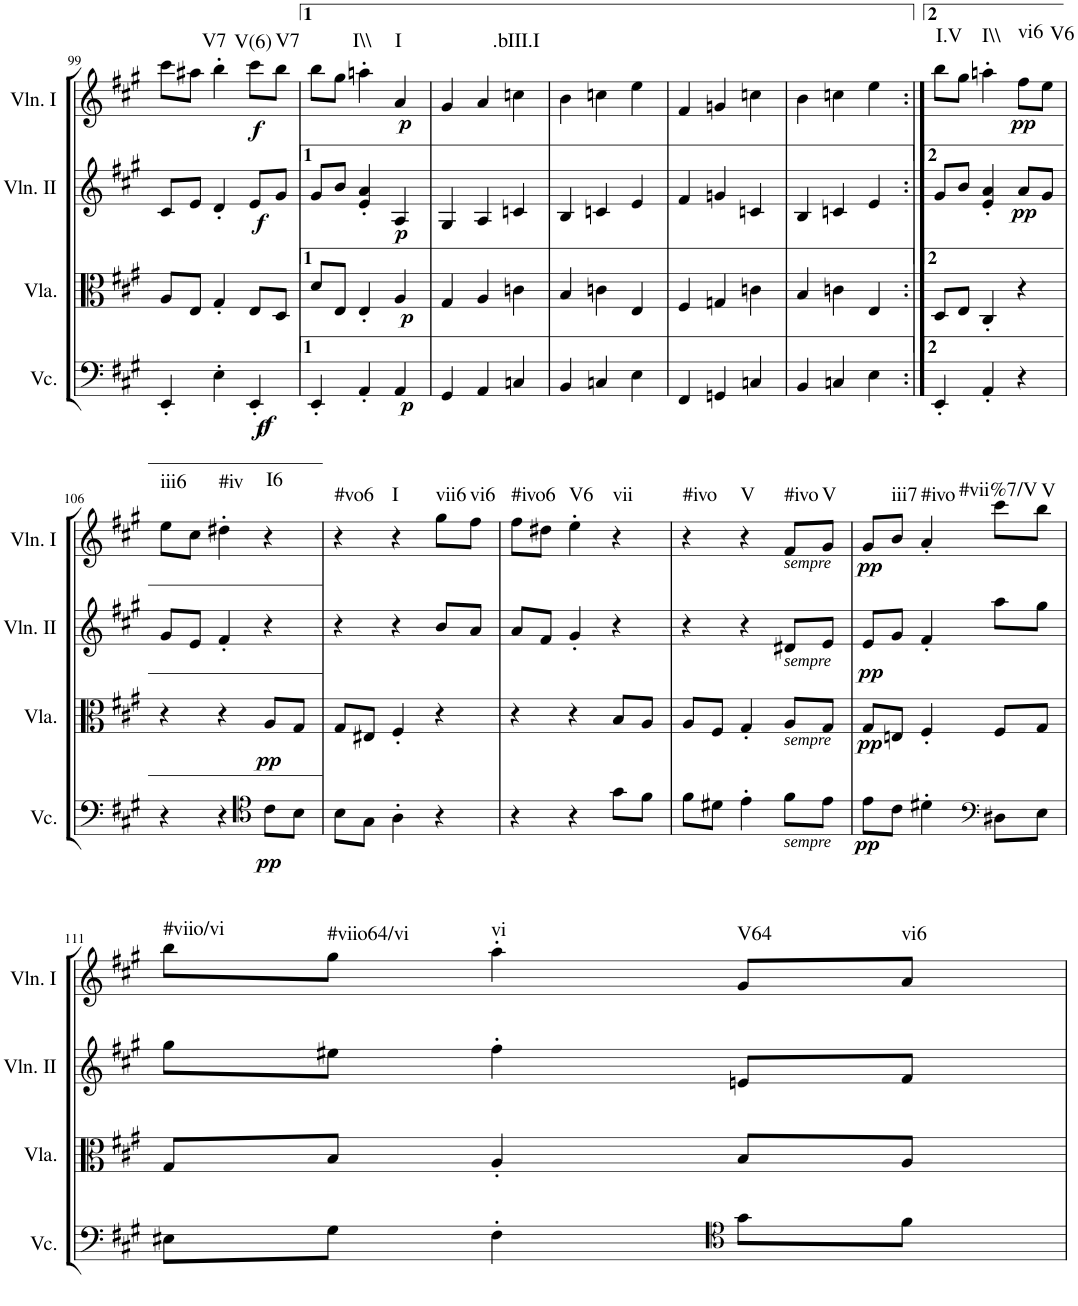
**kern	**dynam	**kern	**dynam	**kern	**dynam	**kern	**dynam	**harte
*part4	*part4	*part3	*part3	*part2	*part2	*part1	*part1	*part1
*staff4	*staff4	*staff3	*staff3	*staff2	*staff2	*staff1	*staff1	*
*I"Violoncello	*	*I"Viola	*	*I"Violin II	*	*I"Violin I	*	*
*I'Vc.	*	*I'Vla.	*	*I'Vln. II	*	*I'Vln. I	*	*
!!LO:PB:g=z
*clefF4	*	*clefC3	*	*clefG2	*	*clefG2	*	*
*k[f#c#g#]	*	*k[f#c#g#]	*	*k[f#c#g#]	*	*k[f#c#g#]	*	*
*M3/4	*	*M3/4	*	*M3/4	*	*M3/4	*	*
=99	=99	=99	=99	=99	=99	=99	=99	=99
4EE'/	.	8A/L	.	8c#/L	.	8ccc#\L	.	.
.	.	8E/J	.	8e/J	.	8aa#X\J	.	.
!	!	!	!	!	!	!	!	!LO:H:kt=V7
4E'\	.	4G#'/	.	4d'/	.	4bb'\	.	N
!	!LO:DY:b	!	!	!	!	!	!	!
!	!LO:DY:n=1:b	!	!	!	!LO:DY:b	!	!LO:DY:b	!LO:H:kt=V(6)
4EE'/	f f	8E/L	.	8e/L	f	8ccc#\L	f	N
!	!	!	!	!	!	!	!	!LO:H:kt=V7
.	.	8D/J	.	8g#/J	.	8bb\J	.	N
=100	=100	=100	=100	=100	=100	=100	=100	=100
4EE'/	.	8d/L	.	8g#/L	.	8bb\L	.	.
.	.	8E/J	.	8b/J	.	8gg#\J	.	.
!	!	!	!	!	!	!	!	!LO:H:kt=I\\
4AA'/	.	4E'/	.	4e/' 4a/'	.	4aan'\	.	N
!	!LO:DY:b	!	!LO:DY:b	!	!LO:DY:b	!	!LO:DY:b	!LO:H:kt=I
4AA/	p	4A/	p	4A/	p	4a/	p	N
=101	=101	=101	=101	=101	=101	=101	=101	=101
4GG#/	.	4G#/	.	4G#/	.	4g#/	.	.
4AA/	.	4A/	.	4A/	.	4a/	.	.
!	!	!	!	!	!	!	!	!LO:H:kt=.bIII.I
4Cn/	.	4cn\	.	4cn/	.	4ccn\	.	N
=102	=102	=102	=102	=102	=102	=102	=102	=102
4BB/	.	4B/	.	4B/	.	4b\	.	.
4Cn/	.	4cn\	.	4cn/	.	4ccn\	.	.
4E\	.	4E/	.	4e/	.	4ee\	.	.
=103	=103	=103	=103	=103	=103	=103	=103	=103
4FF#/	.	4F#/	.	4f#/	.	4f#/	.	.
4GGn/	.	4Gn/	.	4gn/	.	4gn/	.	.
4Cn/	.	4cn\	.	4cn/	.	4ccn\	.	.
=104	=104	=104	=104	=104	=104	=104	=104	=104
4BB/	.	4B/	.	4B/	.	4b\	.	.
4Cn/	.	4cn\	.	4cn/	.	4ccn\	.	.
4E\	.	4E/	.	4e/	.	4ee\	.	.
=105:|!	=105:|!	=105:|!	=105:|!	=105:|!	=105:|!	=105:|!	=105:|!	=105:|!
!	!	!	!	!	!	!	!	!LO:H:kt=I.V
4EE'/	.	8D/L	.	8g#/L	.	8bb\L	.	N
.	.	8E/J	.	8b/J	.	8gg#\J	.	.
!	!	!	!	!	!	!	!	!LO:H:kt=I\\
4AA'/	.	4C#'/	.	4e/' 4a/'	.	4aan'\	.	N
!	!	!	!	!	!LO:DY:b	!	!LO:DY:b	!LO:H:kt=vi6
4r	.	4r	.	8a/L	pp	8ff#\L	pp	N
!	!	!	!	!	!	!	!	!LO:H:kt=V6
.	.	.	.	8g#/J	.	8ee\J	.	N
!!LO:LB:g=z
=106	=106	=106	=106	=106	=106	=106	=106	=106
!	!	!	!	!	!	!	!	!LO:H:kt=iii6
4r	.	4r	.	8g#/L	.	8ee\L	.	N
.	.	.	.	8e/J	.	8cc#\J	.	.
!	!	!	!	!	!	!	!	!LO:H:kt=#iv
4r	.	4r	.	4f#'/	.	4dd#X'\	.	N
*clefC4	*	*	*	*	*	*	*	*
!	!LO:DY:b	!	!LO:DY:b	!	!	!	!	!LO:H:kt=I6
8c#\L	pp	8A/L	pp	4r	.	4r	.	N
8B\J	.	8G#/J	.	.	.	.	.	.
=107	=107	=107	=107	=107	=107	=107	=107	=107
!	!	!	!	!	!	!	!	!LO:H:kt=#vo6
8B\L	.	8G#/L	.	4r	.	4r	.	N
8G#\J	.	8E#X/J	.	.	.	.	.	.
!	!	!	!	!	!	!	!	!LO:H:kt=I
4A'\	.	4F#'/	.	4r	.	4r	.	N
!	!	!	!	!	!	!	!	!LO:H:kt=vii6
4r	.	4r	.	8b/L	.	8gg#\L	.	N
!	!	!	!	!	!	!	!	!LO:H:kt=vi6
.	.	.	.	8a/J	.	8ff#\J	.	N
=108	=108	=108	=108	=108	=108	=108	=108	=108
!	!	!	!	!	!	!	!	!LO:H:kt=#ivo6
4r	.	4r	.	8a/L	.	8ff#\L	.	N
.	.	.	.	8f#/J	.	8dd#X\J	.	.
!	!	!	!	!	!	!	!	!LO:H:kt=V6
4r	.	4r	.	4g#'/	.	4ee'\	.	N
!	!	!	!	!	!	!	!	!LO:H:kt=vii
8g#\L	.	8B/L	.	4r	.	4r	.	N
8f#\J	.	8A/J	.	.	.	.	.	.
=109	=109	=109	=109	=109	=109	=109	=109	=109
!	!	!	!	!	!	!	!	!LO:H:kt=#ivo
8f#\L	.	8A/L	.	4r	.	4r	.	N
8d#X\J	.	8F#/J	.	.	.	.	.	.
!	!	!	!	!	!	!	!	!LO:H:kt=V
4e'\	.	4G#'/	.	4r	.	4r	.	N
!	!	!	!	!	!	!LO:TX:b:i:t=sempre	!	!
!	!	!	!	!LO:TX:b:i:t=sempre	!	!	!	!
!	!	!LO:TX:b:i:t=sempre	!	!	!	!	!	!
!LO:TX:b:i:t=sempre	!	!	!	!	!	!	!	!LO:H:kt=#ivo
8f#\L	.	8A/L	.	8d#X/L	.	8f#/L	.	N
!	!	!	!	!	!	!	!	!LO:H:kt=V
8e\J	.	8G#/J	.	8e/J	.	8g#/J	.	N
=110	=110	=110	=110	=110	=110	=110	=110	=110
!	!LO:DY:b	!	!LO:DY:b	!	!LO:DY:b	!	!LO:DY:b	!
8e\L	pp	8G#/L	pp	8e/L	pp	8g#/L	pp	.
!	!	!	!	!	!	!	!	!LO:H:kt=iii7
8c#\J	.	8En/J	.	8g#/J	.	8b/J	.	N
!	!	!	!	!	!	!	!	!LO:H:kt=#ivo
4d#X'\	.	4F#'/	.	4f#'/	.	4a'/	.	N
*clefF4	*	*	*	*	*	*	*	*
!	!	!	!	!	!	!	!	!LO:H:kt=#vii%7/V
8D#X\L	.	8F#/L	.	8aa\L	.	8ccc#\L	.	N
!	!	!	!	!	!	!	!	!LO:H:kt=V
8E\J	.	8G#/J	.	8gg#\J	.	8bb\J	.	N
!!LO:LB:g=z
=111	=111	=111	=111	=111	=111	=111	=111	=111
!	!	!	!	!	!	!	!	!LO:H:kt=#viio/vi
8E#X\L	.	8G#/L	.	8gg#\L	.	8bb\L	.	N
!	!	!	!	!	!	!	!	!LO:H:kt=#viio64/vi
8G#\J	.	8B/J	.	8ee#X\J	.	8gg#\J	.	N
!	!	!	!	!	!	!	!	!LO:H:kt=vi
4F#'\	.	4A'/	.	4ff#'\	.	4aa'\	.	N
*clefC4	*	*	*	*	*	*	*	*
!	!	!	!	!	!	!	!	!LO:H:kt=V64
8g#\L	.	8B/L	.	8en/L	.	8g#/L	.	N
!	!	!	!	!	!	!	!	!LO:H:kt=vi6
8f#\J	.	8A/J	.	8f#/J	.	8a/J	.	N
=	=	=	=	=	=	=	=	=
*-	*-	*-	*-	*-	*-	*-	*-	*-
